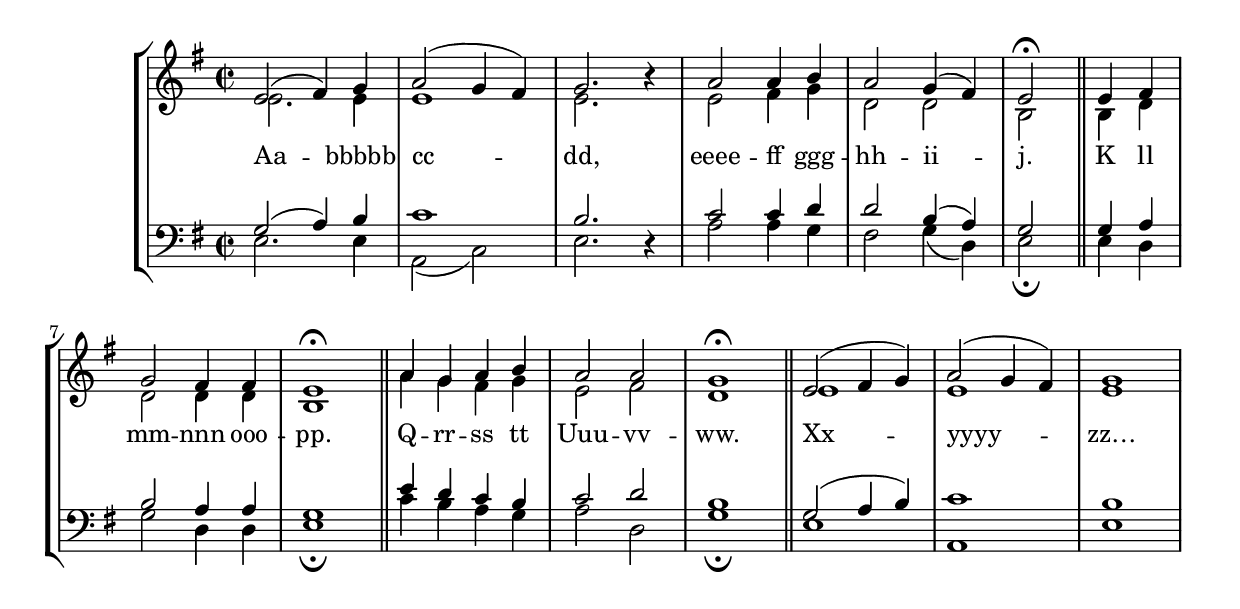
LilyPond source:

\version "2.18.2"

global = {
\key e \minor
\time 2/2
\revert Rest.direction
}

soprano = \relative e' {
e2( fis4) g a2( g4 fis) g2. r4 a2 a4 b a2 g4( fis) e2 \fermata \bar"||"
e4 fis g2 fis4 fis e1 \fermata \bar"||"
a4 g a b a2 a g1 \fermata \bar"||"
e2( fis4 g) a2( g4 fis) g1
}

alto = \relative e' {
e2. e4 e1 e2. s4 e2 fis4 g d2 d b2 b4 d d2 d4 d b1
a'4 g fis g e2 fis d1 e1 e e
}

tenor = \relative g {
g2( a4) b c1 b2. r4 c2 c4 d d2 b4( a) g2 g4 a b2
a4 a g1 e'4 d c b c2 d b1 g2( a4 b) c1 b
}

bass = \relative e {
e2. e4 a,2( c) e2. s4 a2 a4 g fis2 g4( d) e2 \fermata
e4 d g2 d4 d e1 \fermata c'4 b a g a2 d, g1
\fermata e1 a, e'
}

lyr = \lyricmode {
Aa -- bbbbb cc -- dd, eeee -- ff ggg -- hh --
ii -- j. K ll mm -- nnn ooo -- pp. Q -- rr --
ss tt Uuu -- vv -- ww. Xx -- yyyy -- zz…
}

\score { 
\new StaffGroup 
<<
\new Staff = "women" <<
\new Voice = "sopranos" {
\voiceOne
<< \global \soprano >>
}
\new Voice = "altos" {
\voiceTwo
<< \global \alto >>
}
>>
\new Lyrics = "sopranos"
\context Lyrics = "sopranos" \lyricsto "sopranos" \lyr
\new Staff = "men" <<
\clef bass
\new Voice = "tenors" {
\voiceOne
<< \global \tenor >>
}
\new Voice = "basses" {
\voiceTwo
<< \global \bass >>
}
>>
>>
}